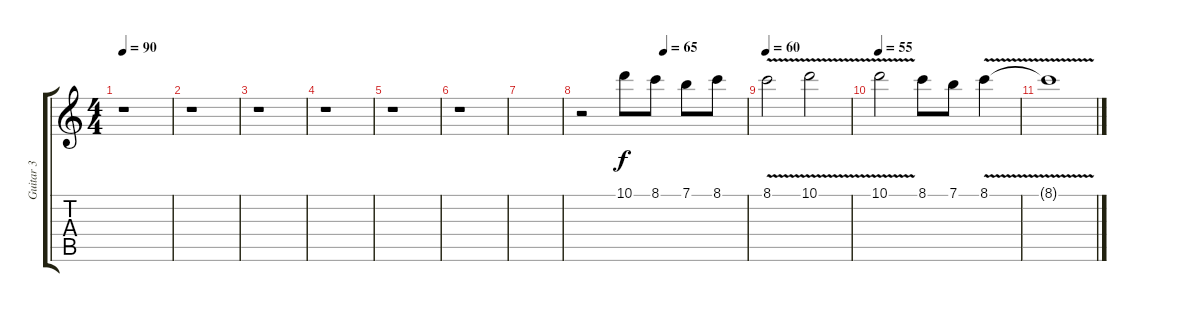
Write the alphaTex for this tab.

\track ("Guitar 3" "Guitar 3") {instrument overdrivenguitar}
\staff {score tabs}
\tuning (E4 B3 G3 D3 A2 E2) {hide}
\ts (4 4)
\tempo 90
\clef g2
\ks c
r.1{dy f} |
r.1 |
r.1 |
r.1 |
r.1 |
r.1 |
|
\tempo (65 0.5)
r.2 10.1.8 8.1.8 7.1.8 8.1.8 |
\tempo 60
8.1{v}.2 10.1{v}.2 |
\tempo 55
10.1{v}.2 8.1.8 7.1.8 8.1{v}.4 |
8.1{t}.1
